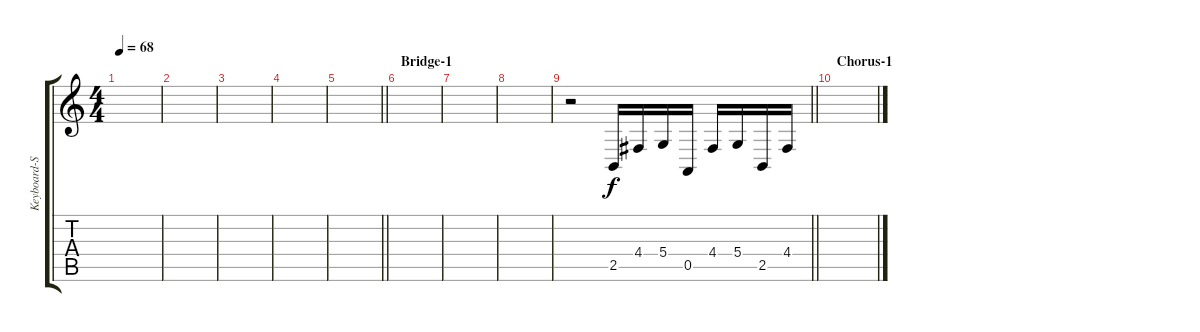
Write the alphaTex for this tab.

\track ("Keyboard-Synth" "Keyboard-S") {instrument lead6voice}
\staff {score tabs}
\tuning (E4 B3 G3 D3 A2 E2) {hide}
\ts (4 4)
\tempo 68
\clef g2
\ks c
|
|
|
|
\barLineRight lightlight
|
\section ("" "Bridge-1")
|
|
|
\barLineRight lightlight
r.2 2.5.16 4.4.16 5.4.16 0.5.16 4.4.16 5.4.16 2.5.16 4.4.16 |
\section ("" "Chorus-1")
